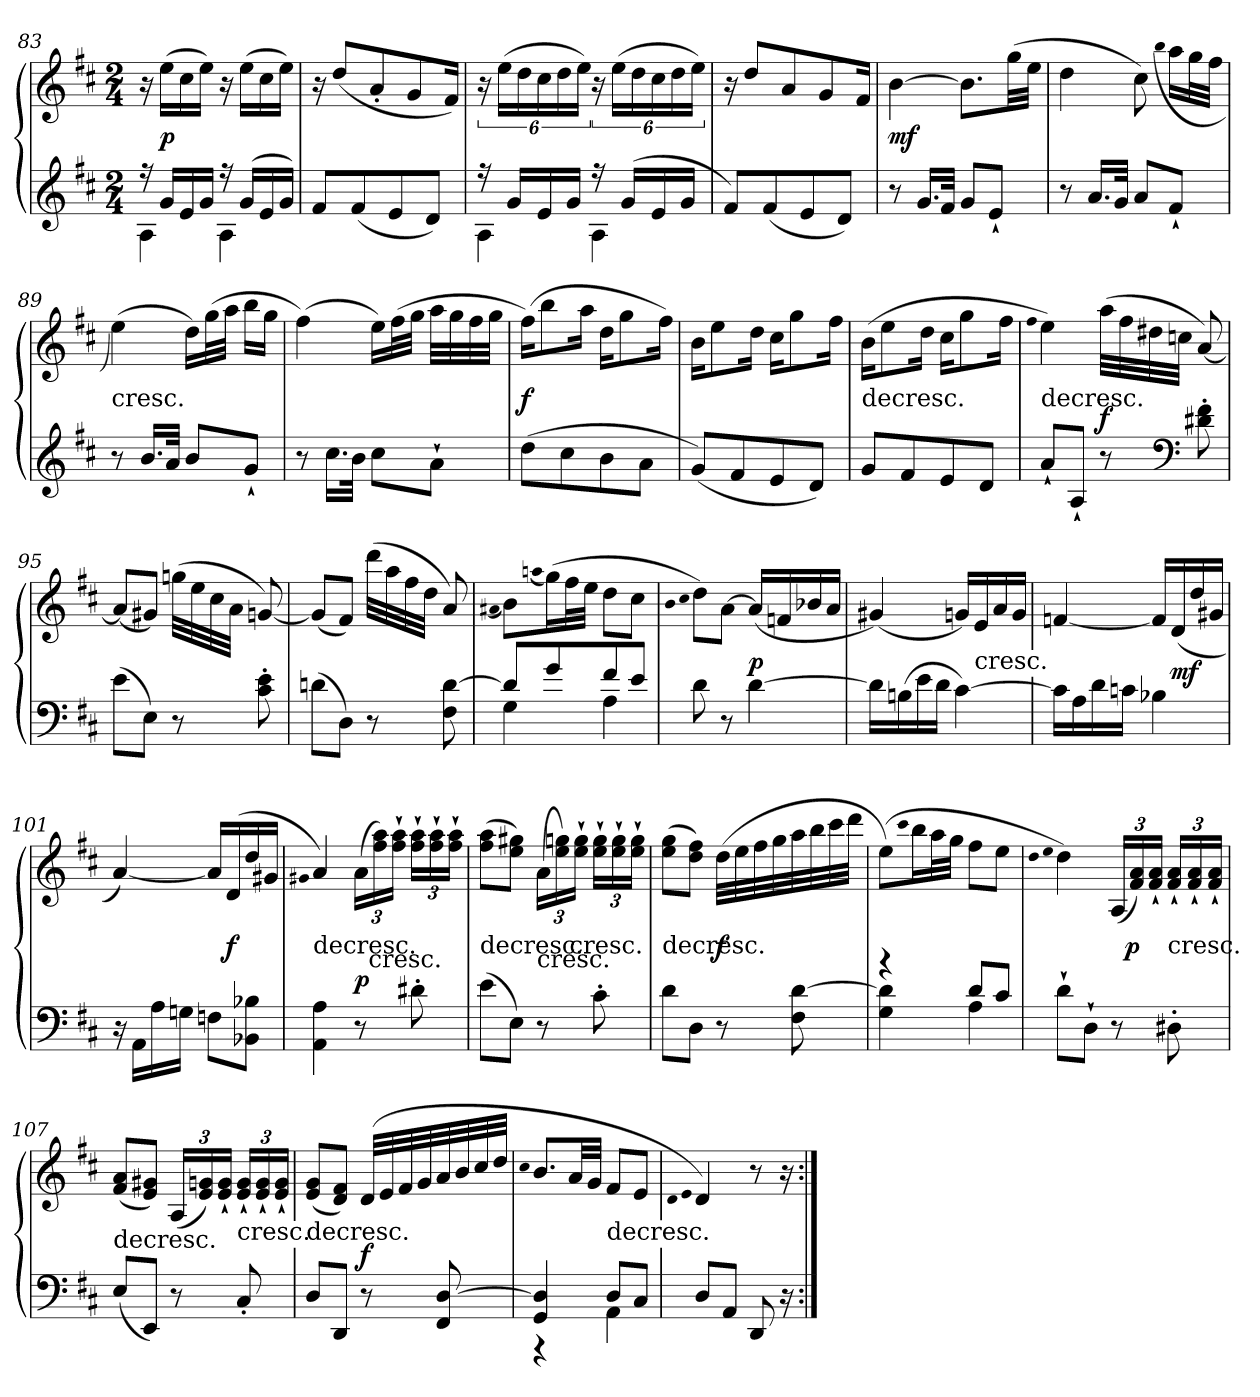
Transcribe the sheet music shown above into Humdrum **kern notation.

**kern	**kern	**dynam
*part1	*part1	*part1
*staff2	*staff1	*staff1/2
*clefG2	*clefG2	*
*k[f#c#]	*k[f#c#]	*
*D:	*D:	*
*M2/4	*M2/4	*
=83	=83	=83
*^	*	*
16r	4A\	16r	.
16g/LL	.	(16ee\LL	p
16e/	.	16cc#\	.
16g/JJ	.	16ee\JJ)	.
16r	4A\	16r	.
(16g/LL	.	(16ee\LL	.
16e/	.	16cc#\	.
16g/JJ)	.	16ee\JJ)	.
*v	*v	*	*
=84	=84	=84
8f#/L	16r	.
.	(8dd/L	.
(8f#/	.	.
.	8a'/	.
8e/	.	.
.	8g/	.
8d/J)	.	.
.	16f#/Jk)	.
=85	=85	=85
*^	*	*
16r	4A\	24r	.
.	.	(24ee\LL	.
16g/LL	.	.	.
.	.	24dd\	.
16e/	.	24cc#\	.
.	.	24dd\	.
16g/JJ	.	.	.
.	.	24ee\JJ)	.
16r	4A\	24r	.
.	.	(24ee\LL	.
(16g/LL	.	.	.
.	.	24dd\	.
16e/	.	24cc#\	.
.	.	24dd\	.
16g/JJ	.	.	.
.	.	24ee\JJ)	.
*v	*v	*	*
=86	=86	=86
8f#/L)	16r	.
.	8dd/L	.
(8f#/	.	.
.	8a/	.
8e/	.	.
.	8g/	.
8d/J)	.	.
.	16f#/Jk	.
=87	=87	=87
8r	[4b\	mf
16.g/LL	.	.
32f#/JJk	.	.
8g/L	8.b\L]	.
8e`/J	.	.
.	(32gg\LL	.
.	32ee\JJJ	.
=88	=88	=88
8r	4dd\	.
16.a/LL	.	.
32g/JJk	.	.
8a/L	8cc#\)	.
.	(qbb	.
8f#`/J	16aa\LL	.
.	32gg\L	.
.	32ff#\JJJ	.
=89	=89	=89
!	!LO:TX:c:t=cresc.	!
8r	(4ee\)	.
16.b/LL	.	.
32a/JJk	.	.
8b/L	16dd\LL)	.
.	(32gg\L	.
.	32aa\JJJ	.
8g`/J	16bb\LL	.
.	16gg\JJ	.
=90	=90	=90
8r	(4ff#\)	.
16.cc#\LL	.	.
32b\JJk	.	.
8cc#\L	16ee\LL)	.
.	(32ff#\L	.
.	32gg\JJJ	.
8a`\J	32aa\LLL	.
.	32gg\	.
.	32ff#\	.
.	32gg\JJJ	.
=91	=91	=91
(8dd\L	(16ff#\KL)	f
.	8bb\	.
8cc#\	.	.
.	16aa\Jk	.
8b\	16dd\KL	.
.	8gg\	.
8a\J	.	.
.	16ff#\Jk)	.
=92	=92	=92
(8g/L)	16b\KL	.
.	8ee\	.
8f#/	.	.
.	16dd\Jk	.
8e/	16cc#\KL	.
.	8gg\	.
8d/J)	.	.
.	16ff#\Jk	.
=93	=93	=93
!	!LO:TX:c:t=decresc.	!
8g/L	(16b\KL	.
.	8ee\	.
8f#/	.	.
.	16dd\Jk	.
8e/	16cc#\KL	.
.	8gg\	.
8d/J	.	.
.	16ff#\Jk	.
=94	=94	=94
.	qff#	.
!	!LO:TX:c:t=decresc.	!
8a`/L	4ee\)	.
8A`/J	.	.
8r	(32aa\LLL	f
.	32ff#\	.
.	32dd#X\	.
.	32ccn\JJJ	.
*clefF4	*	*
8d#X'\ 8f#'\	[8a/)	.
=95	=95	=95
(8e\L	(8a/L]	.
8E\J)	8g#X/J)	.
8r	(32ggn\LLL	.
.	32ee\	.
.	32cc#\	.
.	32a\JJJ	.
8c#'\ 8e'\	[8gn/)	.
=96	=96	=96
(8dn\L	(8g/L]	.
8D\J)	8f#/J)	.
8r	(32ddd\LLL	.
.	32aa\	.
.	32ff#\	.
.	32dd\JJJ	.
8F#\ [8d\	8a/)	.
=97	=97	=97
.	(qa#X	.
*^	*	*
8d/L]	4G\	8b\L)	.
.	.	(qaan	.
8g/	.	(16gg\L)	.
.	.	32ff#\L	.
.	.	32ee\JJJ	.
8f#/	4A\	8dd\L	.
8e/J	.	8cc#\J	.
*v	*v	*	*
=98	=98	=98
.	qb	.
.	qcc#	.
8d\	8dd\L)	.
8r	[8a\J	.
[4d\	(16a/LL]	p
.	16fn/	.
.	16b-X/	.
.	16a/JJ	.
=99	=99	=99
16d\LL]	(4g#X/)	.
(16Bn\	.	.
16e\	.	.
16d\JJ	.	.
[4c#\)	16gn/LL)	.
!	!LO:TX:c:t=cresc.	!
.	16e/	.
.	16a/	.
.	16g/JJ	.
=100	=100	=100
16c#\LL]	[4fn/	.
16A\	.	.
16d\	.	.
16cn\JJ	.	.
4B-X\	16f/LL]	.
.	(16d/	mf
.	16dd/	.
.	16g#X/JJ	.
=101	=101	=101
16r	[4a/)	.
16AA\LL	.	.
16A\	.	.
16Gn\JJ	.	.
8Fn\L	16a/LL]	.
.	(16d/	f
8BB-X\ 8B-X\J	16dd/	.
.	16g#X/JJ	.
=102	=102	=102
.	qg#X	.
!	!LO:TX:c:t=decresc.	!
4AA\ 4A\	4a/)	.
8r	(24a\LL	p
!	!LO:TX:c:t=cresc.	!
.	24ff#\ 24aa\)	.
.	24ff#`\ 24aa`\JJ	.
8d#X'\	24ff#`\ 24aa`\LL	.
.	24ff#`\ 24aa`\	.
.	24ff#`\ 24aa`\JJ	.
=103	=103	=103
!	!LO:TX:c:t=decresc.	!
(8e\L	(8ff#\ 8aa\L	.
8E\J)	8ee\ 8gg#X\J)	.
!	!LO:TX:c:t=cresc.	!
8r	(24a\LL	.
.	24ee\ 24ggn\)	.
!	!LO:TX:c:t=cresc.	!
.	24ee`\ 24gg`\JJ	.
8c#'\	24ee`\ 24gg`\LL	.
.	24ee`\ 24gg`\	.
.	24ee`\ 24gg`\JJ	.
=104	=104	=104
!	!LO:TX:c:t=decresc.	!
8d\L	(8ee\ 8gg\L	.
8D\J	8dd\ 8ff#\J)	.
8r	(32dd\LLL	f
.	32ee\	.
.	32ff#\	.
.	32gg\	.
8F#\ [8d\	32aa\	.
.	32bb\	.
.	32ccc#\	.
.	32ddd\JJJ	.
=105	=105	=105
*^	*	*
4r	4G\ 4d]\	(8ee\L)	.
.	.	qccc#	.
.	.	16bb\L	.
.	.	32aa\L	.
.	.	32gg\JJJ	.
8d/L	4A\	8ff#\L	.
8c#/J	.	8ee\J	.
*v	*v	*	*
=106	=106	=106
.	qdd	.
.	qee	.
8d`\L	4dd\)	.
8D`\J	.	.
8r	(24A/LL	.
.	24f#/ 24a/)	p
.	24f#`/ 24a`/JJ	.
!	!LO:TX:c:t=cresc.	!
8D#X'\	24f#`/ 24a`/LL	.
.	24f#`/ 24a`/	.
.	24f#`/ 24a`/JJ	.
=107	=107	=107
!	!LO:TX:c:t=decresc.	!
(8E/L	(8f#/ 8a/L	.
8EE/J)	8e/ 8g#X/J)	.
8r	(24A/LL	.
.	24e/ 24gn/)	.
.	24e`/ 24g`/JJ	.
!	!LO:TX:c:t=cresc.	!
8C#'/	24e`/ 24g`/LL	.
.	24e`/ 24g`/	.
.	24e`/ 24g`/JJ	.
=108	=108	=108
!	!LO:TX:c:t=decresc.	!
8D/L	(8e/ 8g/L	.
8DD/J	8d/ 8f#/J)	.
8r	(32d/LLL	f
.	32e/	.
.	32f#/	.
.	32g/	.
8FF#/ [8D/	32a/	.
.	32b/	.
.	32cc#/	.
.	32dd/JJJ	.
=109	=109	=109
.	qcc#	.
*^	*	*
4GG/ 4D]/	4r	8.b/L	.
.	.	32a/LL	.
.	.	32g/JJJ	.
!	!	!LO:TX:c:t=decresc.	!
8D/L	4AA\	8f#/L	.
8C#/J	.	8e/J	.
*v	*v	*	*
=110	=110	=110
.	qd	.
.	qe	.
8D/L	4d/)	.
8AA/J	.	.
8DD/	8r	.
16r	16r	.
=:|!	=:|!	=:|!
*-	*-	*-
